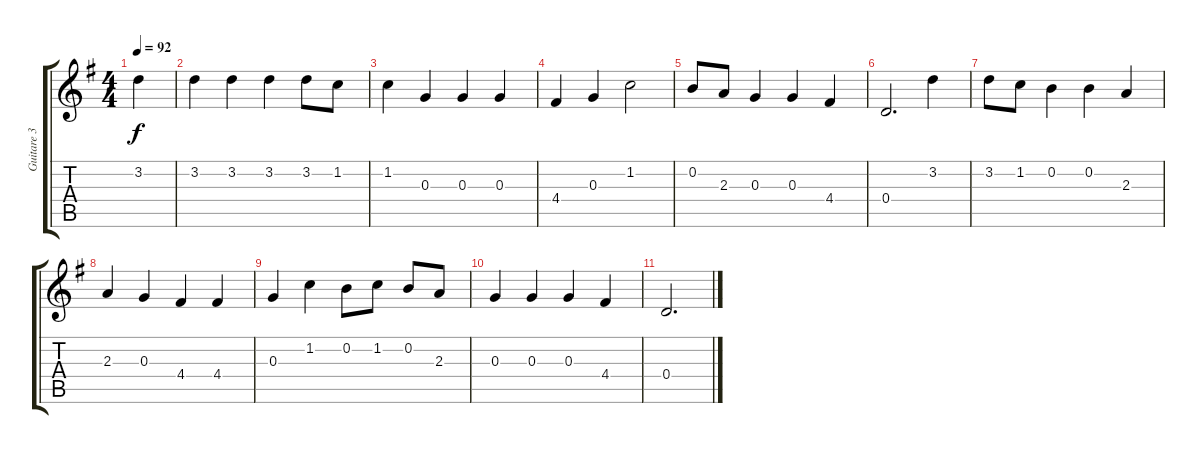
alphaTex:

\track ("Guitare 3" "Guitare 3") {instrument acousticguitarsteel}
\staff {score tabs}
\tuning (E4 B3 G3 D3 A2 E2) {hide}
\ts (4 4)
\tempo 92
\clef g2
\ks g
3.2.4{dy f instrument acousticguitarsteel} |
3.2.4 3.2.4 3.2.4 3.2.8 1.2.8 |
1.2.4 0.3.4 0.3.4 0.3.4 |
4.4.4 0.3.4 1.2.2 |
0.2.8 2.3.8 0.3.4 0.3.4 4.4.4 |
0.4.2{d} 3.2.4 |
3.2.8 1.2.8 0.2.4 0.2.4 2.3.4 |
2.3.4 0.3.4 4.4.4 4.4.4 |
0.3.4 1.2.4 0.2.8 1.2.8 0.2.8 2.3.8 |
0.3.4 0.3.4 0.3.4 4.4.4 |
0.4.2{d}
